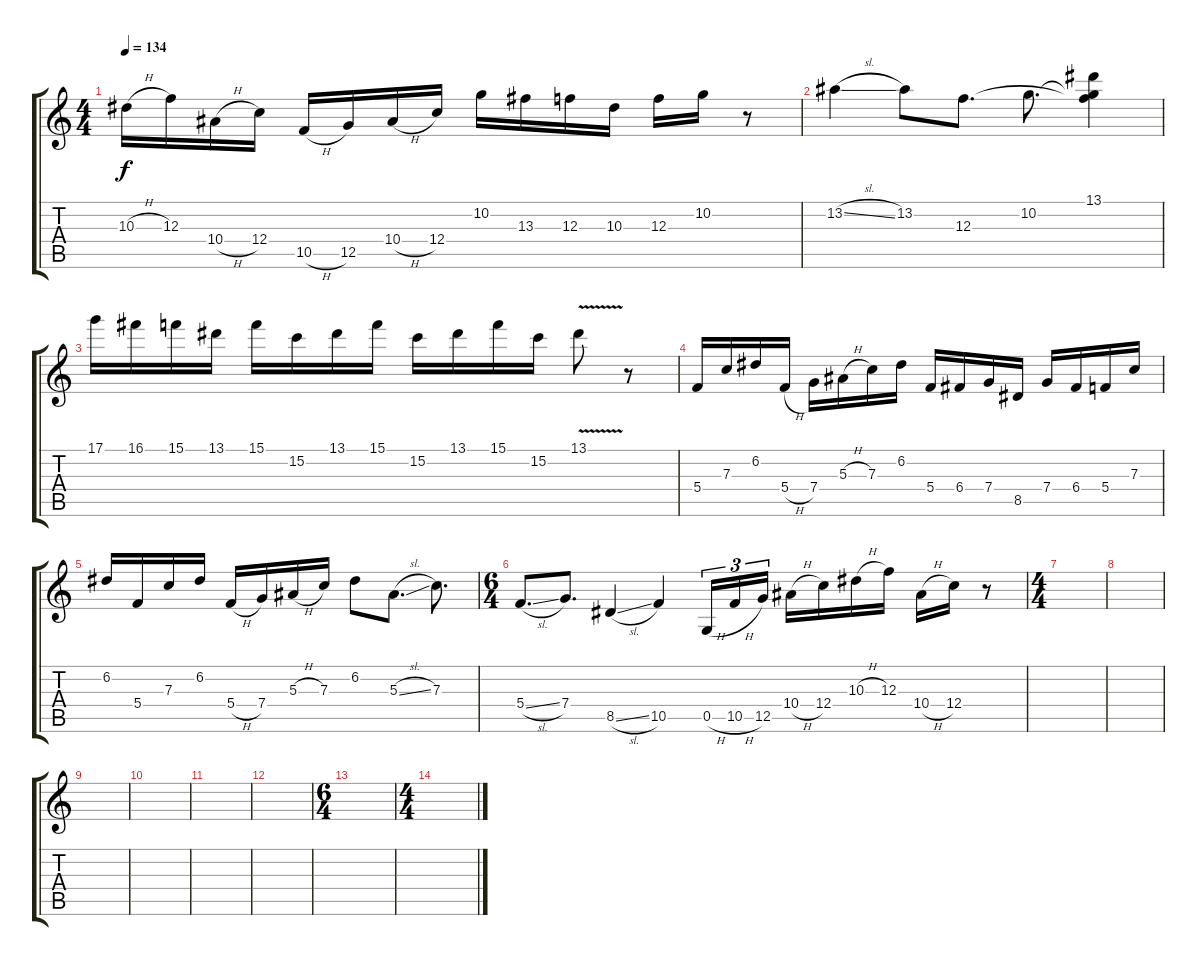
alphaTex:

\track "" {instrument distortionguitar}
\staff {score tabs}
\tuning (D4 A3 F3 C3 G2 C2) {hide}
\ts (4 4)
\tempo 134
\clef g2
\ks c
10.3{h}.16{dy f} 12.3.16 10.4{h}.16 12.4.16 10.5{h}.16 12.5.16 10.4{h}.16 12.4.16 10.2.16 13.3.16 12.3.16 10.3.16 12.3.16 10.2.16 r.8 |
13.2{sl}.4 13.2.8 12.3.8{d} 10.2.8{d} (13.1 10.2{t} 12.3{t}).4 |
17.1.16 16.1.16 15.1.16 13.1.16 15.1.16 15.2.16 13.1.16 15.1.16 15.2.16 13.1.16 15.1.16 15.2.16 13.1{v}.8 r.8 |
5.4.16 7.3.16 6.2.16 5.4{h}.16 7.4.16 5.3{h}.16 7.3.16 6.2.16 5.4.16 6.4.16 7.4.16 8.5.16 7.4.16 6.4.16 5.4.16 7.3.16 |
6.2.16 5.4.16 7.3.16 6.2.16 5.4{h}.16 7.4.16 5.3{h}.16 7.3.16 6.2.8 5.3{sl}.8{d} 7.3.8{d} |
\ts (6 4)
5.4{sl}.8{d} 7.4.8{d} 8.5{sl}.4 10.5.4 0.5{h}.16{tu (3 2)} 10.5{h}.16{tu (3 2)} 12.5.16{tu (3 2) beam splitsecondary} 10.4{h}.16 12.4.16 10.3{h}.16 12.3.16 10.4{h}.16 12.4.16 r.8 |
\ts (4 4)
|
|
|
|
|
|
\ts (6 4)
|
\ts (4 4)
